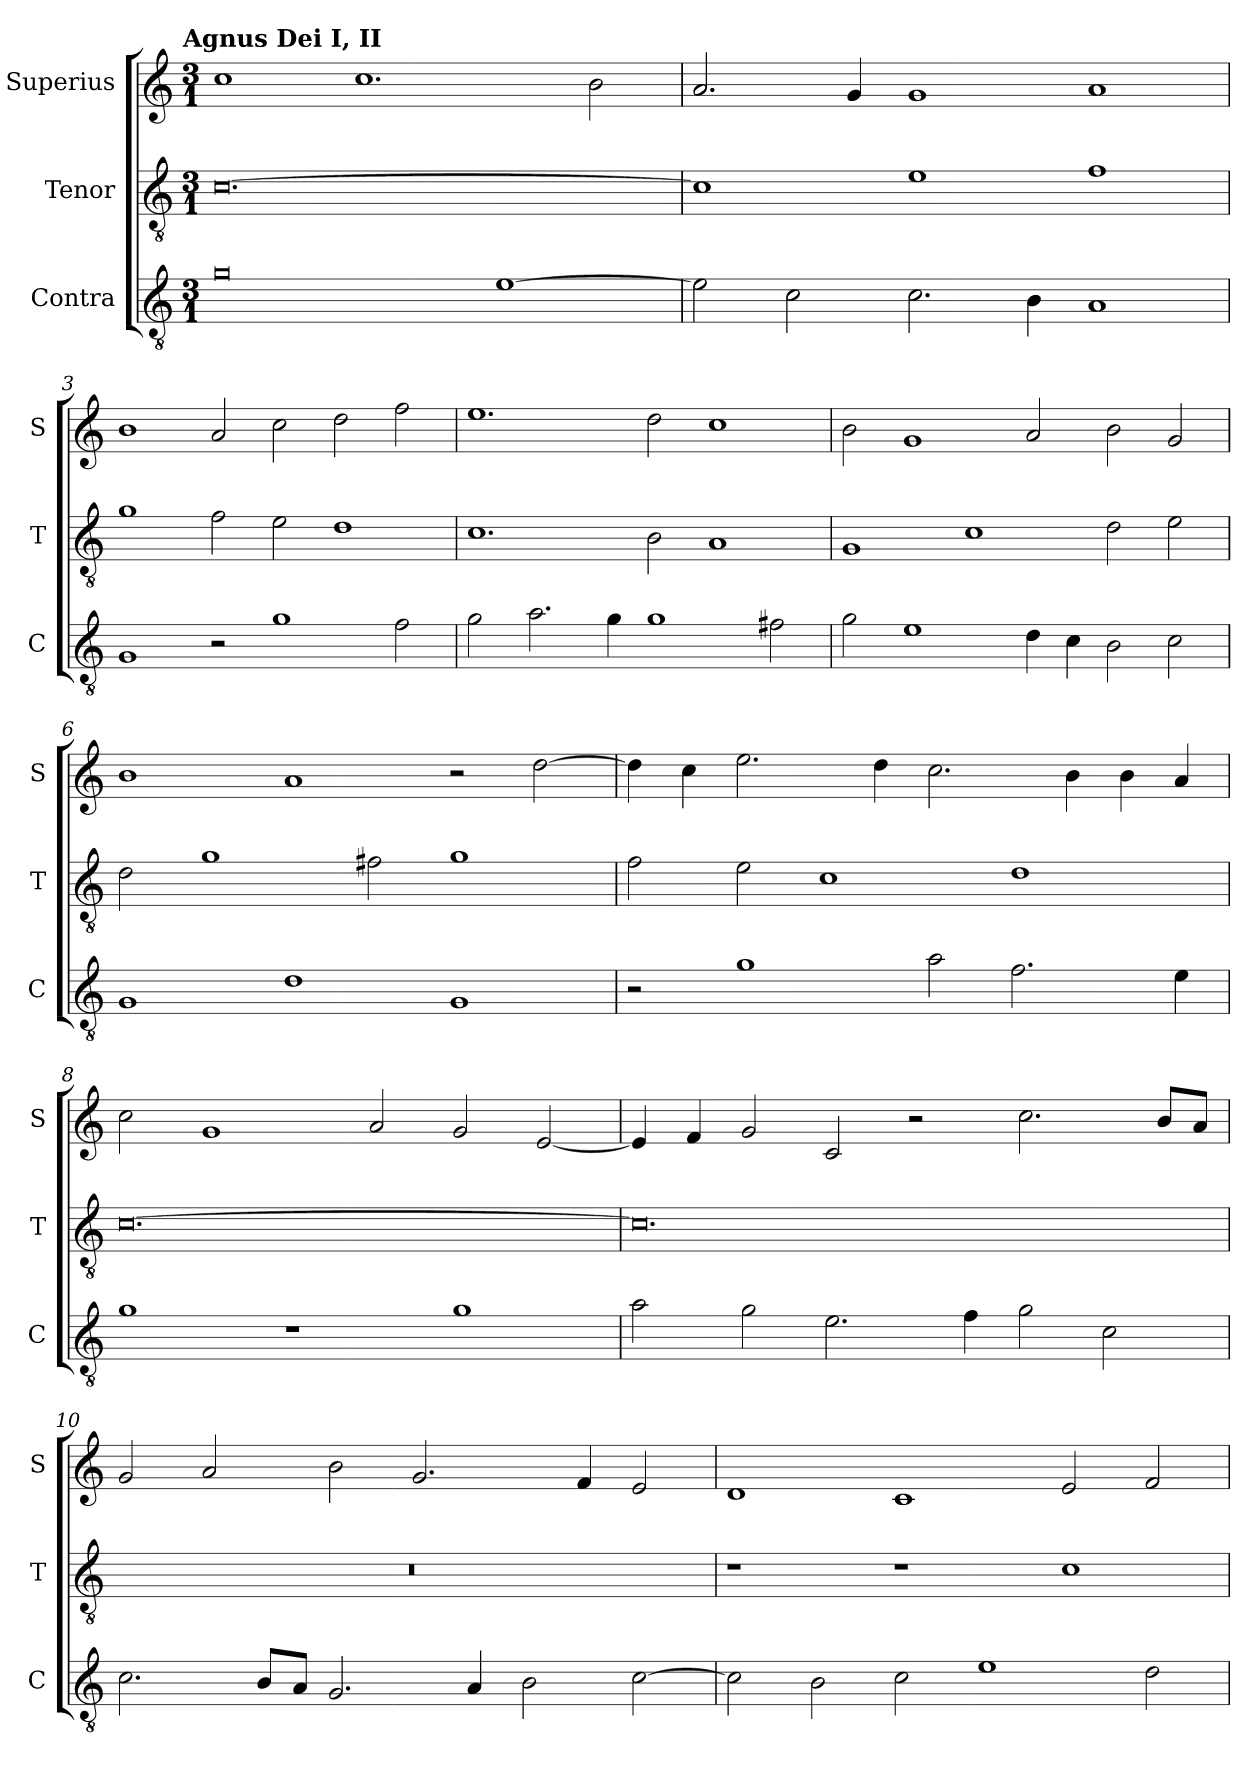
**kern	**kern	**kern
*part3	*part2	*part1
*staff3	*staff2	*staff1
*I"Contra	*I"Tenor	*I"Superius
*I'C	*I'T	*I'S
*clefGv2	*clefGv2	*clefG2
*k[]	*k[]	*k[]
!!LO:TX:omd:t=Agnus Dei I, II
*M3/1	*M3/1	*M3/1
=1	=1	=1
0g	[0.c	1cc
.	.	1.cc
[1e	.	.
.	.	2b\
=2	=2	=2
2e\]	1c]	2.a/
2c\	.	.
.	.	4g/
2.c\	1e	1g
4B\	.	.
1A	1f	1a
=3	=3	=3
1G	1g	1b
2r	2f\	2a/
1g	2e\	2cc\
.	1d	2dd\
2f\	.	2ff\
=4	=4	=4
2g\	1.c	1.ee
2.a\	.	.
4g\	.	.
1g	2B\	2dd\
.	1A	1cc
2f#X\	.	.
=5	=5	=5
2g\	1G	2b\
1e	.	1g
.	1c	.
4d\	.	2a/
4c\	.	.
2B\	2d\	2b\
2c\	2e\	2g/
=6	=6	=6
1G	2d\	1b
.	1g	.
1d	.	1a
.	2f#X\	.
1G	1g	2r
.	.	[2dd\
=7	=7	=7
2r	2f\	4dd\]
.	.	4cc\
1g	2e\	2.ee\
.	1c	.
.	.	4dd\
2a\	.	2.cc\
2.f\	1d	.
.	.	4b\
.	.	4b\
4e\	.	4a/
=8	=8	=8
1g	[0.c	2cc\
.	.	1g
1r	.	.
.	.	2a/
1g	.	2g/
.	.	[2e/
=9	=9	=9
2a\	0.c]	4e/]
.	.	4f/
2g\	.	2g/
2.e\	.	2c/
.	.	2r
4f\	.	.
2g\	.	2.cc\
2c\	.	.
.	.	8b/L
.	.	8a/J
=10	=10	=10
2.c\	0.r	2g/
.	.	2a/
8B/L	.	.
8A/J	.	.
2.G/	.	2b\
.	.	2.g/
4A/	.	.
2B\	.	.
.	.	4f/
[2c\	.	2e/
=11	=11	=11
2c\]	1r	1d
2B\	.	.
2c\	1r	1c
1e	.	.
.	1c	2e/
2d\	.	2f/
=	=	=
*-	*-	*-
